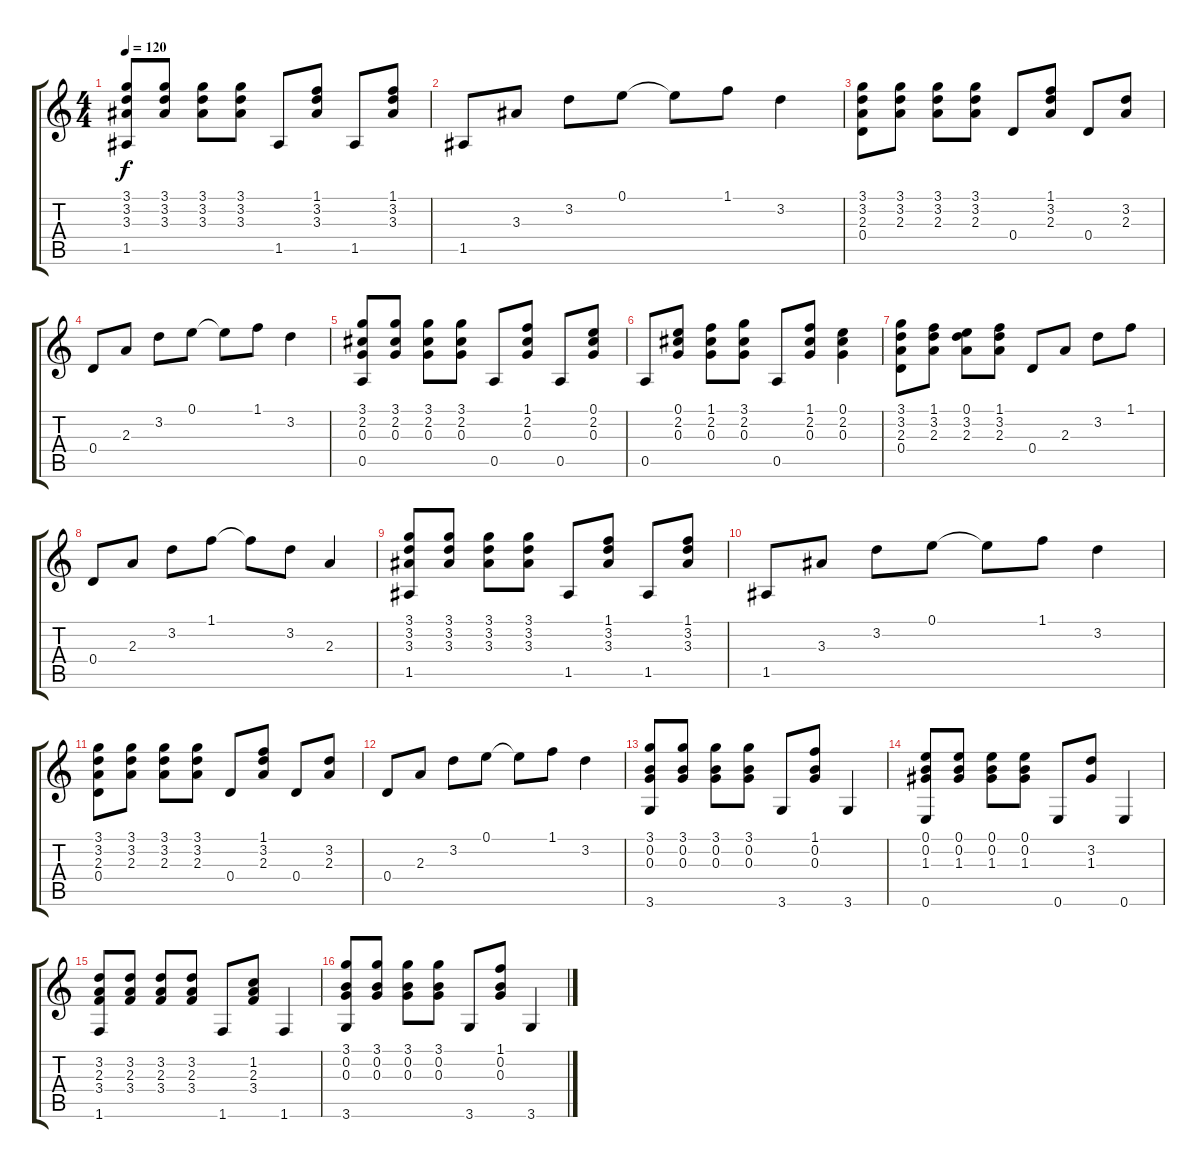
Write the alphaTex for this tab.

\track "" {instrument acousticguitarnylon}
\staff {score tabs}
\tuning (E4 B3 G3 D3 A2 E2) {hide}
\ts (4 4)
\tempo 120
\clef g2
\ks c
(3.1 3.2 3.3 1.5).8{dy f} (3.1 3.2 3.3).8 (3.1 3.2 3.3).8 (3.1 3.2 3.3).8 1.5.8 (1.1 3.2 3.3).8 1.5.8 (1.1 3.2 3.3).8 |
1.5.8 3.3.8 3.2.8 0.1.8 0.1{t}.8 1.1.8 3.2.4 |
(3.1 3.2 2.3 0.4).8 (3.1 3.2 2.3).8 (3.1 3.2 2.3).8 (3.1 3.2 2.3).8 0.4.8 (1.1 3.2 2.3).8 0.4.8 (3.2 2.3).8 |
0.4.8 2.3.8 3.2.8 0.1.8 0.1{t}.8 1.1.8 3.2.4 |
(3.1 2.2 0.3 0.5).8 (3.1 2.2 0.3).8 (3.1 2.2 0.3).8 (3.1 2.2 0.3).8 0.5.8 (1.1 2.2 0.3).8 0.5.8 (0.1 2.2 0.3).8 |
0.5.8 (0.1 2.2 0.3).8 (1.1 2.2 0.3).8 (3.1 2.2 0.3).8 0.5.8 (1.1 2.2 0.3).8 (0.1 2.2 0.3).4 |
(3.1 3.2 2.3 0.4).8 (1.1 3.2 2.3).8 (0.1 3.2 2.3).8 (1.1 3.2 2.3).8 0.4.8 2.3.8 3.2.8 1.1.8 |
0.4.8 2.3.8 3.2.8 1.1.8 1.1{t}.8 3.2.8 2.3.4 |
(3.1 3.2 3.3 1.5).8 (3.1 3.2 3.3).8 (3.1 3.2 3.3).8 (3.1 3.2 3.3).8 1.5.8 (1.1 3.2 3.3).8 1.5.8 (1.1 3.2 3.3).8 |
1.5.8 3.3.8 3.2.8 0.1.8 0.1{t}.8 1.1.8 3.2.4 |
(3.1 3.2 2.3 0.4).8 (3.1 3.2 2.3).8 (3.1 3.2 2.3).8 (3.1 3.2 2.3).8 0.4.8 (1.1 3.2 2.3).8 0.4.8 (3.2 2.3).8 |
0.4.8 2.3.8 3.2.8 0.1.8 0.1{t}.8 1.1.8 3.2.4 |
(3.1 0.2 0.3 3.6).8 (3.1 0.2 0.3).8 (3.1 0.2 0.3).8 (3.1 0.2 0.3).8 3.6.8 (1.1 0.2 0.3).8 3.6.4 |
(0.1 0.2 1.3 0.6).8 (0.1 0.2 1.3).8 (0.1 0.2 1.3).8 (0.1 0.2 1.3).8 0.6.8 (3.2 1.3).8 0.6.4 |
(3.2 2.3 3.4 1.6).8 (3.2 2.3 3.4).8 (3.2 2.3 3.4).8 (3.2 2.3 3.4).8 1.6.8 (1.2 2.3 3.4).8 1.6.4 |
(3.1 0.2 0.3 3.6).8 (3.1 0.2 0.3).8 (3.1 0.2 0.3).8 (3.1 0.2 0.3).8 3.6.8 (1.1 0.2 0.3).8 3.6.4
